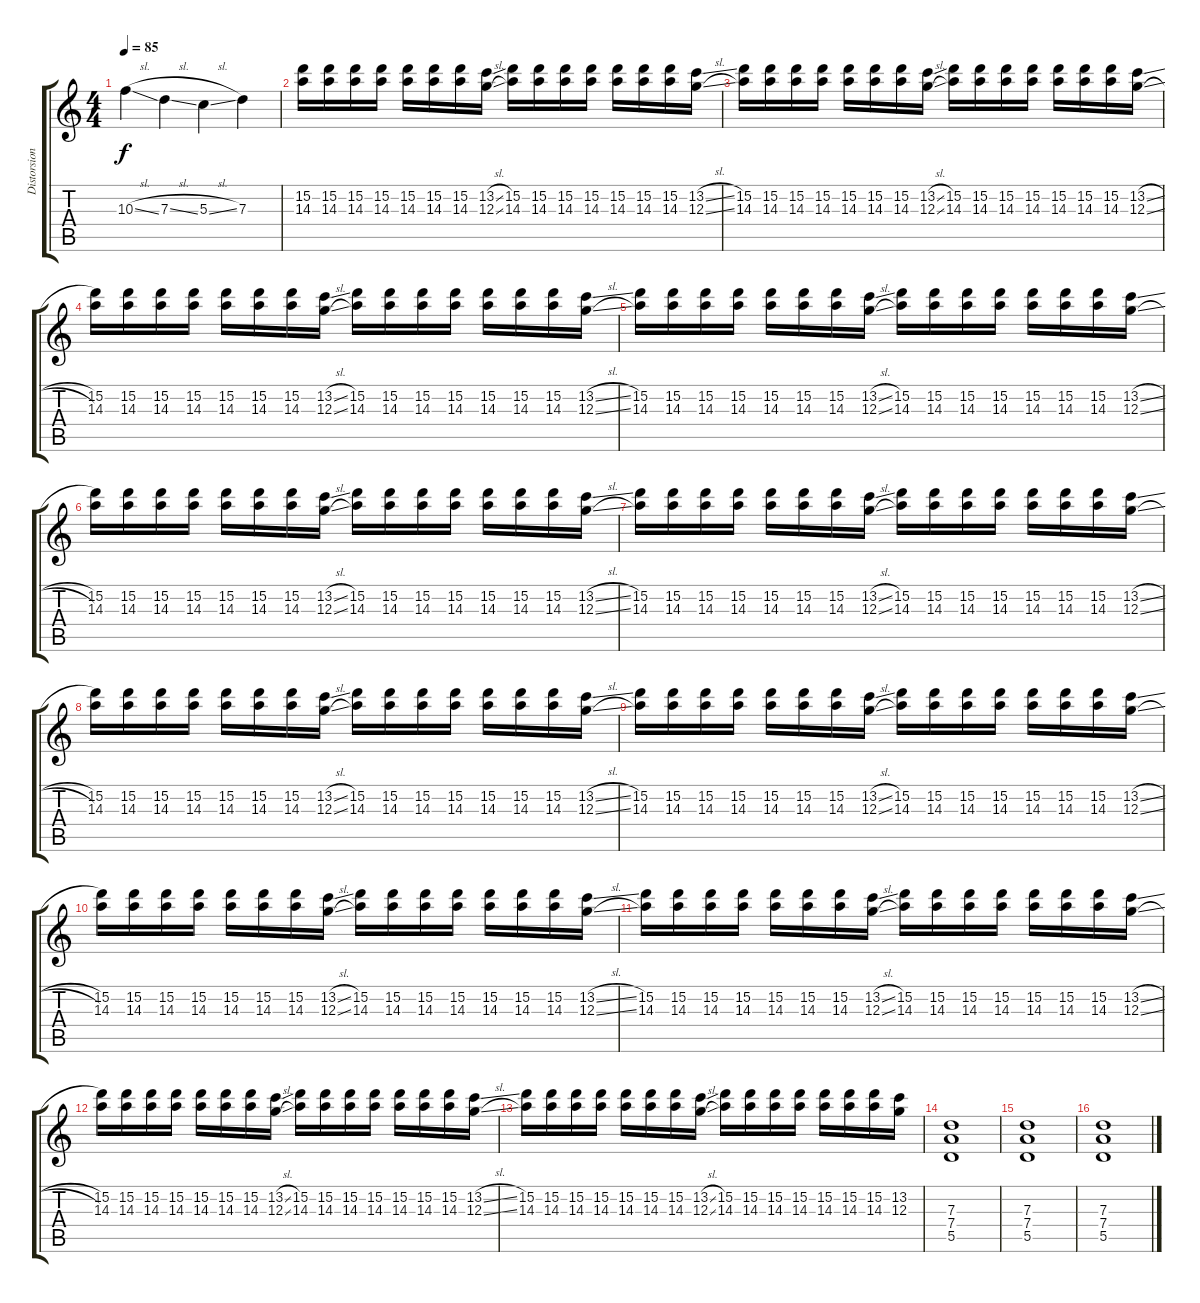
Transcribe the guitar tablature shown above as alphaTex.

\track ("Distorsion Guitar 1" "Distorsion") {instrument distortionguitar}
\staff {score tabs}
\tuning (E4 B3 G3 D3 A2 D2) {hide}
\ts (4 4)
\tempo 85
\clef g2
\ks c
10.3{sl}.4{dy f} 7.3{sl}.4 5.3{sl}.4 7.3.4 |
(15.2 14.3).16 (15.2 14.3).16 (15.2 14.3).16 (15.2 14.3).16 (15.2 14.3).16 (15.2 14.3).16 (15.2 14.3).16 (13.2{sl} 12.3{sl}).16 (15.2 14.3).16 (15.2 14.3).16 (15.2 14.3).16 (15.2 14.3).16 (15.2 14.3).16 (15.2 14.3).16 (15.2 14.3).16 (13.2{sl} 12.3{sl}).16 |
(15.2 14.3).16 (15.2 14.3).16 (15.2 14.3).16 (15.2 14.3).16 (15.2 14.3).16 (15.2 14.3).16 (15.2 14.3).16 (13.2{sl} 12.3{sl}).16 (15.2 14.3).16 (15.2 14.3).16 (15.2 14.3).16 (15.2 14.3).16 (15.2 14.3).16 (15.2 14.3).16 (15.2 14.3).16 (13.2{sl} 12.3{sl}).16 |
(15.2 14.3).16 (15.2 14.3).16 (15.2 14.3).16 (15.2 14.3).16 (15.2 14.3).16 (15.2 14.3).16 (15.2 14.3).16 (13.2{sl} 12.3{sl}).16 (15.2 14.3).16 (15.2 14.3).16 (15.2 14.3).16 (15.2 14.3).16 (15.2 14.3).16 (15.2 14.3).16 (15.2 14.3).16 (13.2{sl} 12.3{sl}).16 |
(15.2 14.3).16 (15.2 14.3).16 (15.2 14.3).16 (15.2 14.3).16 (15.2 14.3).16 (15.2 14.3).16 (15.2 14.3).16 (13.2{sl} 12.3{sl}).16 (15.2 14.3).16 (15.2 14.3).16 (15.2 14.3).16 (15.2 14.3).16 (15.2 14.3).16 (15.2 14.3).16 (15.2 14.3).16 (13.2{sl} 12.3{sl}).16 |
(15.2 14.3).16 (15.2 14.3).16 (15.2 14.3).16 (15.2 14.3).16 (15.2 14.3).16 (15.2 14.3).16 (15.2 14.3).16 (13.2{sl} 12.3{sl}).16 (15.2 14.3).16 (15.2 14.3).16 (15.2 14.3).16 (15.2 14.3).16 (15.2 14.3).16 (15.2 14.3).16 (15.2 14.3).16 (13.2{sl} 12.3{sl}).16 |
(15.2 14.3).16 (15.2 14.3).16 (15.2 14.3).16 (15.2 14.3).16 (15.2 14.3).16 (15.2 14.3).16 (15.2 14.3).16 (13.2{sl} 12.3{sl}).16 (15.2 14.3).16 (15.2 14.3).16 (15.2 14.3).16 (15.2 14.3).16 (15.2 14.3).16 (15.2 14.3).16 (15.2 14.3).16 (13.2{sl} 12.3{sl}).16 |
(15.2 14.3).16 (15.2 14.3).16 (15.2 14.3).16 (15.2 14.3).16 (15.2 14.3).16 (15.2 14.3).16 (15.2 14.3).16 (13.2{sl} 12.3{sl}).16 (15.2 14.3).16 (15.2 14.3).16 (15.2 14.3).16 (15.2 14.3).16 (15.2 14.3).16 (15.2 14.3).16 (15.2 14.3).16 (13.2{sl} 12.3{sl}).16 |
(15.2 14.3).16 (15.2 14.3).16 (15.2 14.3).16 (15.2 14.3).16 (15.2 14.3).16 (15.2 14.3).16 (15.2 14.3).16 (13.2{sl} 12.3{sl}).16 (15.2 14.3).16 (15.2 14.3).16 (15.2 14.3).16 (15.2 14.3).16 (15.2 14.3).16 (15.2 14.3).16 (15.2 14.3).16 (13.2{sl} 12.3{sl}).16 |
(15.2 14.3).16 (15.2 14.3).16 (15.2 14.3).16 (15.2 14.3).16 (15.2 14.3).16 (15.2 14.3).16 (15.2 14.3).16 (13.2{sl} 12.3{sl}).16 (15.2 14.3).16 (15.2 14.3).16 (15.2 14.3).16 (15.2 14.3).16 (15.2 14.3).16 (15.2 14.3).16 (15.2 14.3).16 (13.2{sl} 12.3{sl}).16 |
(15.2 14.3).16 (15.2 14.3).16 (15.2 14.3).16 (15.2 14.3).16 (15.2 14.3).16 (15.2 14.3).16 (15.2 14.3).16 (13.2{sl} 12.3{sl}).16 (15.2 14.3).16 (15.2 14.3).16 (15.2 14.3).16 (15.2 14.3).16 (15.2 14.3).16 (15.2 14.3).16 (15.2 14.3).16 (13.2{sl} 12.3{sl}).16 |
(15.2 14.3).16 (15.2 14.3).16 (15.2 14.3).16 (15.2 14.3).16 (15.2 14.3).16 (15.2 14.3).16 (15.2 14.3).16 (13.2{sl} 12.3{sl}).16 (15.2 14.3).16 (15.2 14.3).16 (15.2 14.3).16 (15.2 14.3).16 (15.2 14.3).16 (15.2 14.3).16 (15.2 14.3).16 (13.2{sl} 12.3{sl}).16 |
(15.2 14.3).16 (15.2 14.3).16 (15.2 14.3).16 (15.2 14.3).16 (15.2 14.3).16 (15.2 14.3).16 (15.2 14.3).16 (13.2{sl} 12.3{sl}).16 (15.2 14.3).16 (15.2 14.3).16 (15.2 14.3).16 (15.2 14.3).16 (15.2 14.3).16 (15.2 14.3).16 (15.2 14.3).16 (13.2 12.3).16 |
(7.3 7.4 5.5).1 |
(7.3 7.4 5.5).1 |
(7.3 7.4 5.5).1
